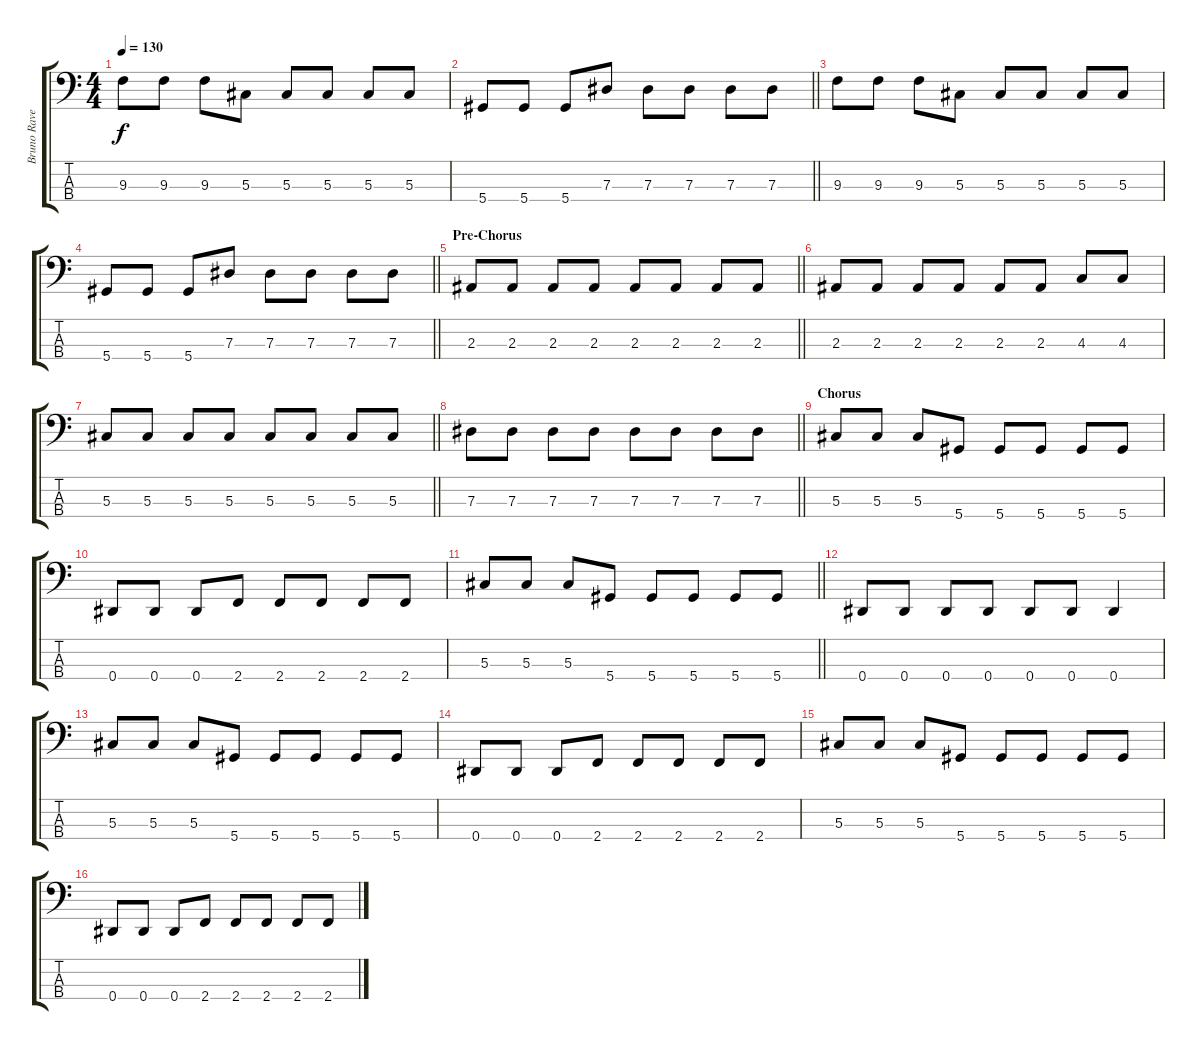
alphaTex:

\track ("Bruno Ravel" "Bruno Rave") {instrument electricbassfinger}
\staff {score tabs}
\tuning (Gb2 Db2 Ab1 Eb1) {hide}
\ts (4 4)
\tempo 130
\clef f4
\ks c
9.3.8{dy f} 9.3.8 9.3.8 5.3.8 5.3.8 5.3.8 5.3.8 5.3.8 |
\barLineRight lightlight
5.4.8 5.4.8 5.4.8 7.3.8 7.3.8 7.3.8 7.3.8 7.3.8 |
\section ("" "")
9.3.8 9.3.8 9.3.8 5.3.8 5.3.8 5.3.8 5.3.8 5.3.8 |
\barLineRight lightlight
5.4.8 5.4.8 5.4.8 7.3.8 7.3.8 7.3.8 7.3.8 7.3.8 |
\section ("" "Pre-Chorus")
\barLineRight lightlight
2.3.8 2.3.8 2.3.8 2.3.8 2.3.8 2.3.8 2.3.8 2.3.8 |
2.3.8 2.3.8 2.3.8 2.3.8 2.3.8 2.3.8 4.3.8 4.3.8 |
\barLineRight lightlight
5.3.8 5.3.8 5.3.8 5.3.8 5.3.8 5.3.8 5.3.8 5.3.8 |
\barLineRight lightlight
7.3.8 7.3.8 7.3.8 7.3.8 7.3.8 7.3.8 7.3.8 7.3.8 |
\section ("" "Chorus")
5.3.8 5.3.8 5.3.8 5.4.8 5.4.8 5.4.8 5.4.8 5.4.8 |
0.4.8 0.4.8 0.4.8 2.4.8 2.4.8 2.4.8 2.4.8 2.4.8 |
\barLineRight lightlight
5.3.8 5.3.8 5.3.8 5.4.8 5.4.8 5.4.8 5.4.8 5.4.8 |
\section ("" "")
0.4.8 0.4.8 0.4.8 0.4.8 0.4.8 0.4.8 0.4.4 |
5.3.8 5.3.8 5.3.8 5.4.8 5.4.8 5.4.8 5.4.8 5.4.8 |
0.4.8 0.4.8 0.4.8 2.4.8 2.4.8 2.4.8 2.4.8 2.4.8 |
5.3.8 5.3.8 5.3.8 5.4.8 5.4.8 5.4.8 5.4.8 5.4.8 |
0.4.8 0.4.8 0.4.8 2.4.8 2.4.8 2.4.8 2.4.8 2.4.8
